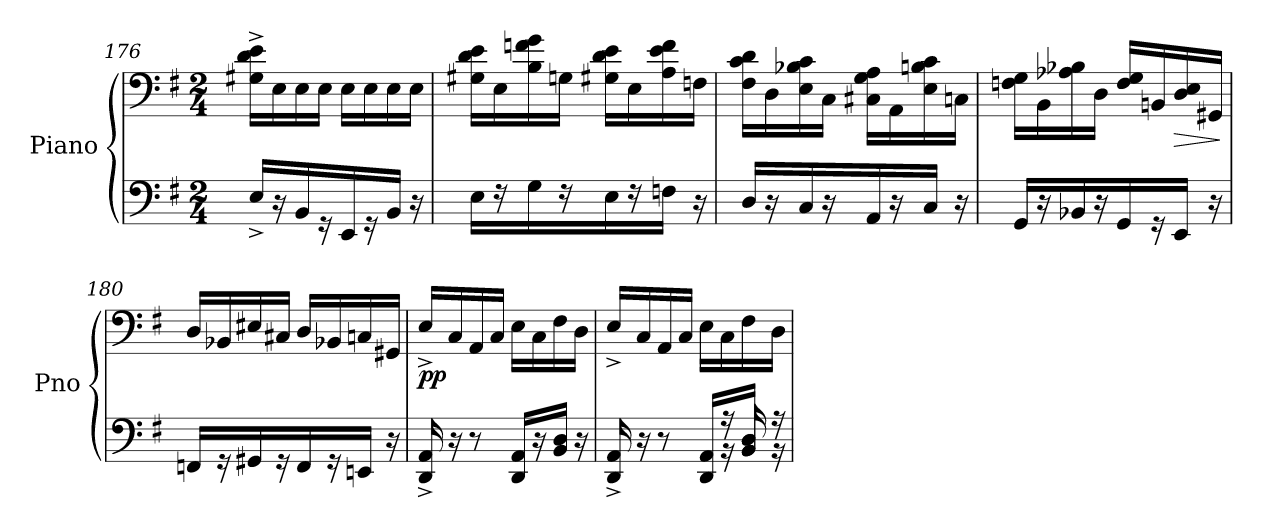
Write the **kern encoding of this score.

**kern	**kern	**dynam
*part1	*part1	*part1
*staff2	*staff1	*staff1/2
*I"Piano	*	*
*I'Pno	*	*
*clefF4	*clefF4	*
*k[f#]	*k[f#]	*
*G:	*G:	*
*M2/4	*M2/4	*
=176	=176	=176
16E^/LL	16G#X\^ 16d\^ 16e\^LL	.
16r	16E\	.
16BB/	16E\	.
16r	16E\JJ	.
16EE/	16E\LL	.
16r	16E\	.
16BB/JJ	16E\	.
16r	16E\JJ	.
!!LO:LB:g=z
=177	=177	=177
16E\LL	16G#X\ 16d\ 16e\LL	.
16r	16E\	.
16G\	16B\ 16fn\ 16g\	.
16r	16Gn\JJ	.
16E\	16G#X\ 16d\ 16e\LL	.
16r	16E\	.
16Fn\JJ	16A\ 16e\ 16f\	.
16r	16Fn\JJ	.
=178	=178	=178
16D/LL	16F#\ 16c\ 16d\LL	.
16r	16D\	.
16C/	16E\ 16B-X\ 16c\	.
16r	16C\JJ	.
16AA/	16C#X\ 16G\ 16A\LL	.
16r	16AA\	.
16C/JJ	16E\ 16Bn\ 16c\	.
16r	16Cn\JJ	.
=179	=179	=179
16GG/LL	16Fn\ 16G\LL	.
16r	16BB\	.
16BB-X/	16A-X\ 16B-X\	.
16r	16D\JJ	.
16GG/	16F/ 16G/LL	.
16r	16BBn/	.
!	!	!LO:HP:b
16EE/JJ	16D/ 16E/	>
16r	16GG#X/JJ	.
.	.	]
=180	=180	=180
16FFn/LL	16D/LL	.
16r	16BB-X/	.
16GG#X/	16E#X/	.
16r	16C#X/JJ	.
16FF/	16D/LL	.
16r	16BB-X/	.
16EEn/JJ	16Cn/	.
16r	16GG#X/JJ	.
!!LO:LB:g=z
=181	=181	=181
!	!	!LO:DY:b
16DD/^ 16AA/^	16E^/LL	pp
16r	16C/	.
8r	16AA/	.
.	16C/JJ	.
16DD/ 16AA/LL	16E\LL	.
16r	16C\	.
16BB/ 16D/JJ	16F#\	.
16r	16D\JJ	.
=182	=182	=182
*^	*	*
16DD/^ 16AA/^	16ryy	16E^/LL	.
*v	*v	*	*
16r	16C/	.
8r	16AA/	.
.	16C/JJ	.
16DD/ 16AA/LL	16E\LL	.
*^	*	*
16r	16r	16C\	.
16BB/ 16D/JJ	16BB/ 16D/	16F#\	.
16r	16r	16D\JJ	.
*v	*v	*	*
=	=	=
*-	*-	*-
